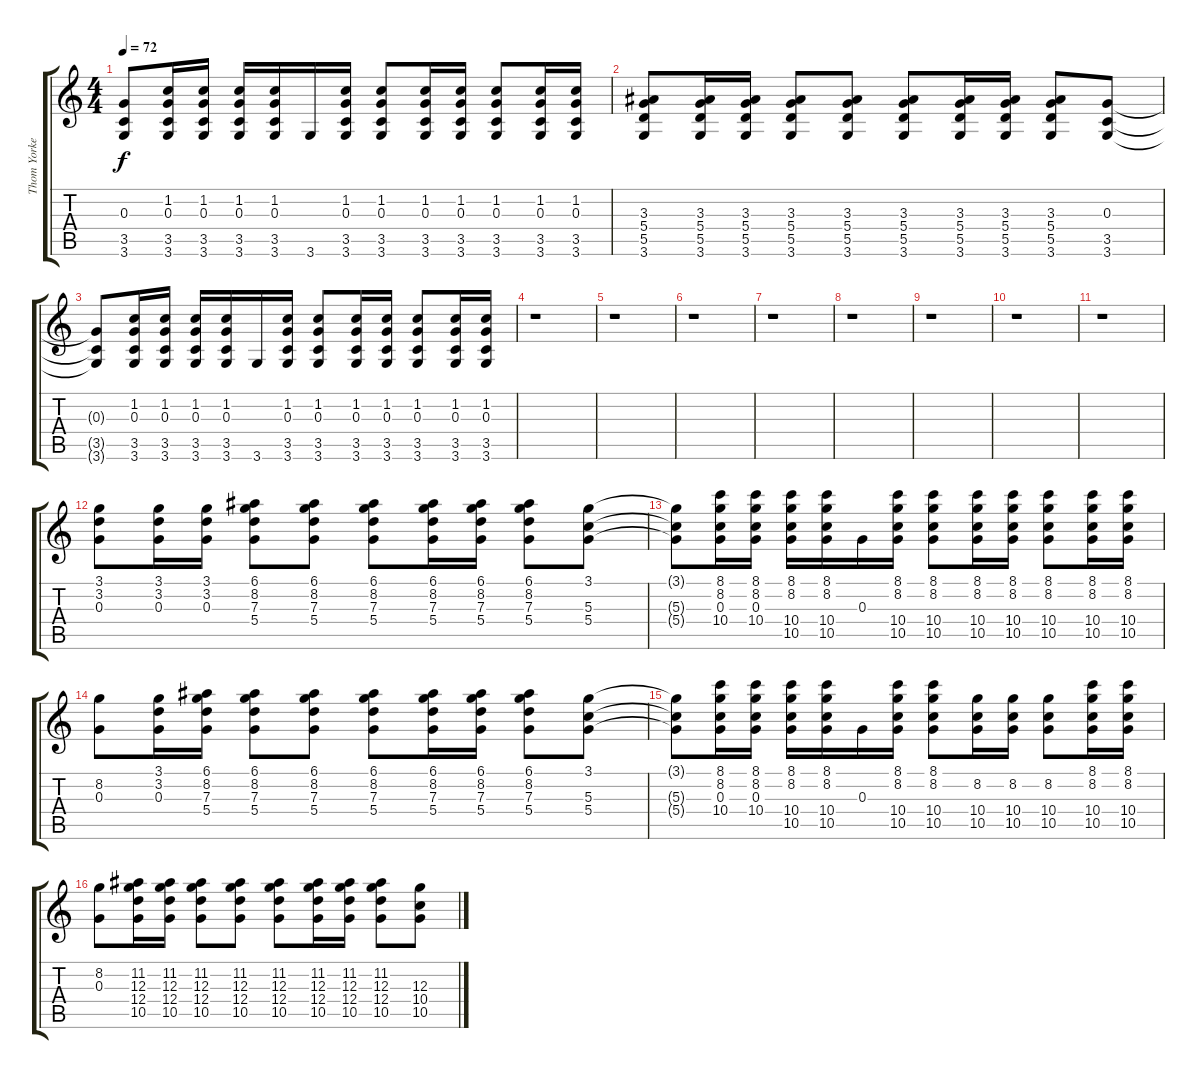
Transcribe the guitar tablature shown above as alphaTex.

\track ("Thom Yorke - Acoustic Guitar" "Thom Yorke") {instrument acousticguitarsteel}
\staff {score tabs}
\tuning (E4 B3 G3 D3 A2 E2) {hide}
\ts (4 4)
\tempo 72
\clef g2
\ks c
(0.3{t} 3.5{t} 3.6{t}).8{dy f} (1.2 0.3 3.5 3.6).16 (1.2 0.3 3.5 3.6).16 (1.2 0.3 3.5 3.6).16 (1.2 0.3 3.5 3.6).16 3.6.16 (1.2 0.3 3.5 3.6).16 (1.2 0.3 3.5 3.6).8 (1.2 0.3 3.5 3.6).16 (1.2 0.3 3.5 3.6).16 (1.2 0.3 3.5 3.6).8 (1.2 0.3 3.5 3.6).16 (1.2 0.3 3.5 3.6).16 |
(3.3 5.4 5.5 3.6).8 (3.3 5.4 5.5 3.6).16 (3.3 5.4 5.5 3.6).16 (3.3 5.4 5.5 3.6).8 (3.3 5.4 5.5 3.6).8 (3.3 5.4 5.5 3.6).8 (3.3 5.4 5.5 3.6).16 (3.3 5.4 5.5 3.6).16 (3.3 5.4 5.5 3.6).8 (0.3 3.5 3.6).8 |
(0.3{t} 3.5{t} 3.6{t}).8 (1.2 0.3 3.5 3.6).16 (1.2 0.3 3.5 3.6).16 (1.2 0.3 3.5 3.6).16 (1.2 0.3 3.5 3.6).16 3.6.16 (1.2 0.3 3.5 3.6).16 (1.2 0.3 3.5 3.6).8 (1.2 0.3 3.5 3.6).16 (1.2 0.3 3.5 3.6).16 (1.2 0.3 3.5 3.6).8 (1.2 0.3 3.5 3.6).16 (1.2 0.3 3.5 3.6).16 |
r.1 |
r.1 |
r.1 |
r.1 |
r.1 |
r.1 |
r.1 |
r.1 |
(3.1 3.2 0.3).8 (3.1 3.2 0.3).16 (3.1 3.2 0.3).16 (6.1 8.2 7.3 5.4).8 (6.1 8.2 7.3 5.4).8 (6.1 8.2 7.3 5.4).8 (6.1 8.2 7.3 5.4).16 (6.1 8.2 7.3 5.4).16 (6.1 8.2 7.3 5.4).8 (3.1 5.3 5.4).8 |
(3.1{t} 5.3{t} 5.4{t}).8 (8.1 8.2 0.3 10.4).16 (8.1 8.2 0.3 10.4).16 (8.1 8.2 10.4 10.5).16 (8.1 8.2 10.4 10.5).16 0.3.16 (8.1 8.2 10.4 10.5).16 (8.1 8.2 10.4 10.5).8 (8.1 8.2 10.4 10.5).16 (8.1 8.2 10.4 10.5).16 (8.1 8.2 10.4 10.5).8 (8.1 8.2 10.4 10.5).16 (8.1 8.2 10.4 10.5).16 |
(8.2 0.3).8 (3.1 3.2 0.3).16 (6.1 8.2 7.3 5.4).16 (6.1 8.2 7.3 5.4).8 (6.1 8.2 7.3 5.4).8 (6.1 8.2 7.3 5.4).8 (6.1 8.2 7.3 5.4).16 (6.1 8.2 7.3 5.4).16 (6.1 8.2 7.3 5.4).8 (3.1 5.3 5.4).8 |
(3.1{t} 5.3{t} 5.4{t}).8 (8.1 8.2 0.3 10.4).16 (8.1 8.2 0.3 10.4).16 (8.1 8.2 10.4 10.5).16 (8.1 8.2 10.4 10.5).16 0.3.16 (8.1 8.2 10.4 10.5).16 (8.1 8.2 10.4 10.5).8 (8.2 10.4 10.5).16 (8.2 10.4 10.5).16 (8.2 10.4 10.5).8 (8.1 8.2 10.4 10.5).16 (8.1 8.2 10.4 10.5).16 |
(8.2 0.3).8 (11.2 12.3 12.4 10.5).16 (11.2 12.3 12.4 10.5).16 (11.2 12.3 12.4 10.5).8 (11.2 12.3 12.4 10.5).8 (11.2 12.3 12.4 10.5).8 (11.2 12.3 12.4 10.5).16 (11.2 12.3 12.4 10.5).16 (11.2 12.3 12.4 10.5).8 (12.3 10.4 10.5).8
